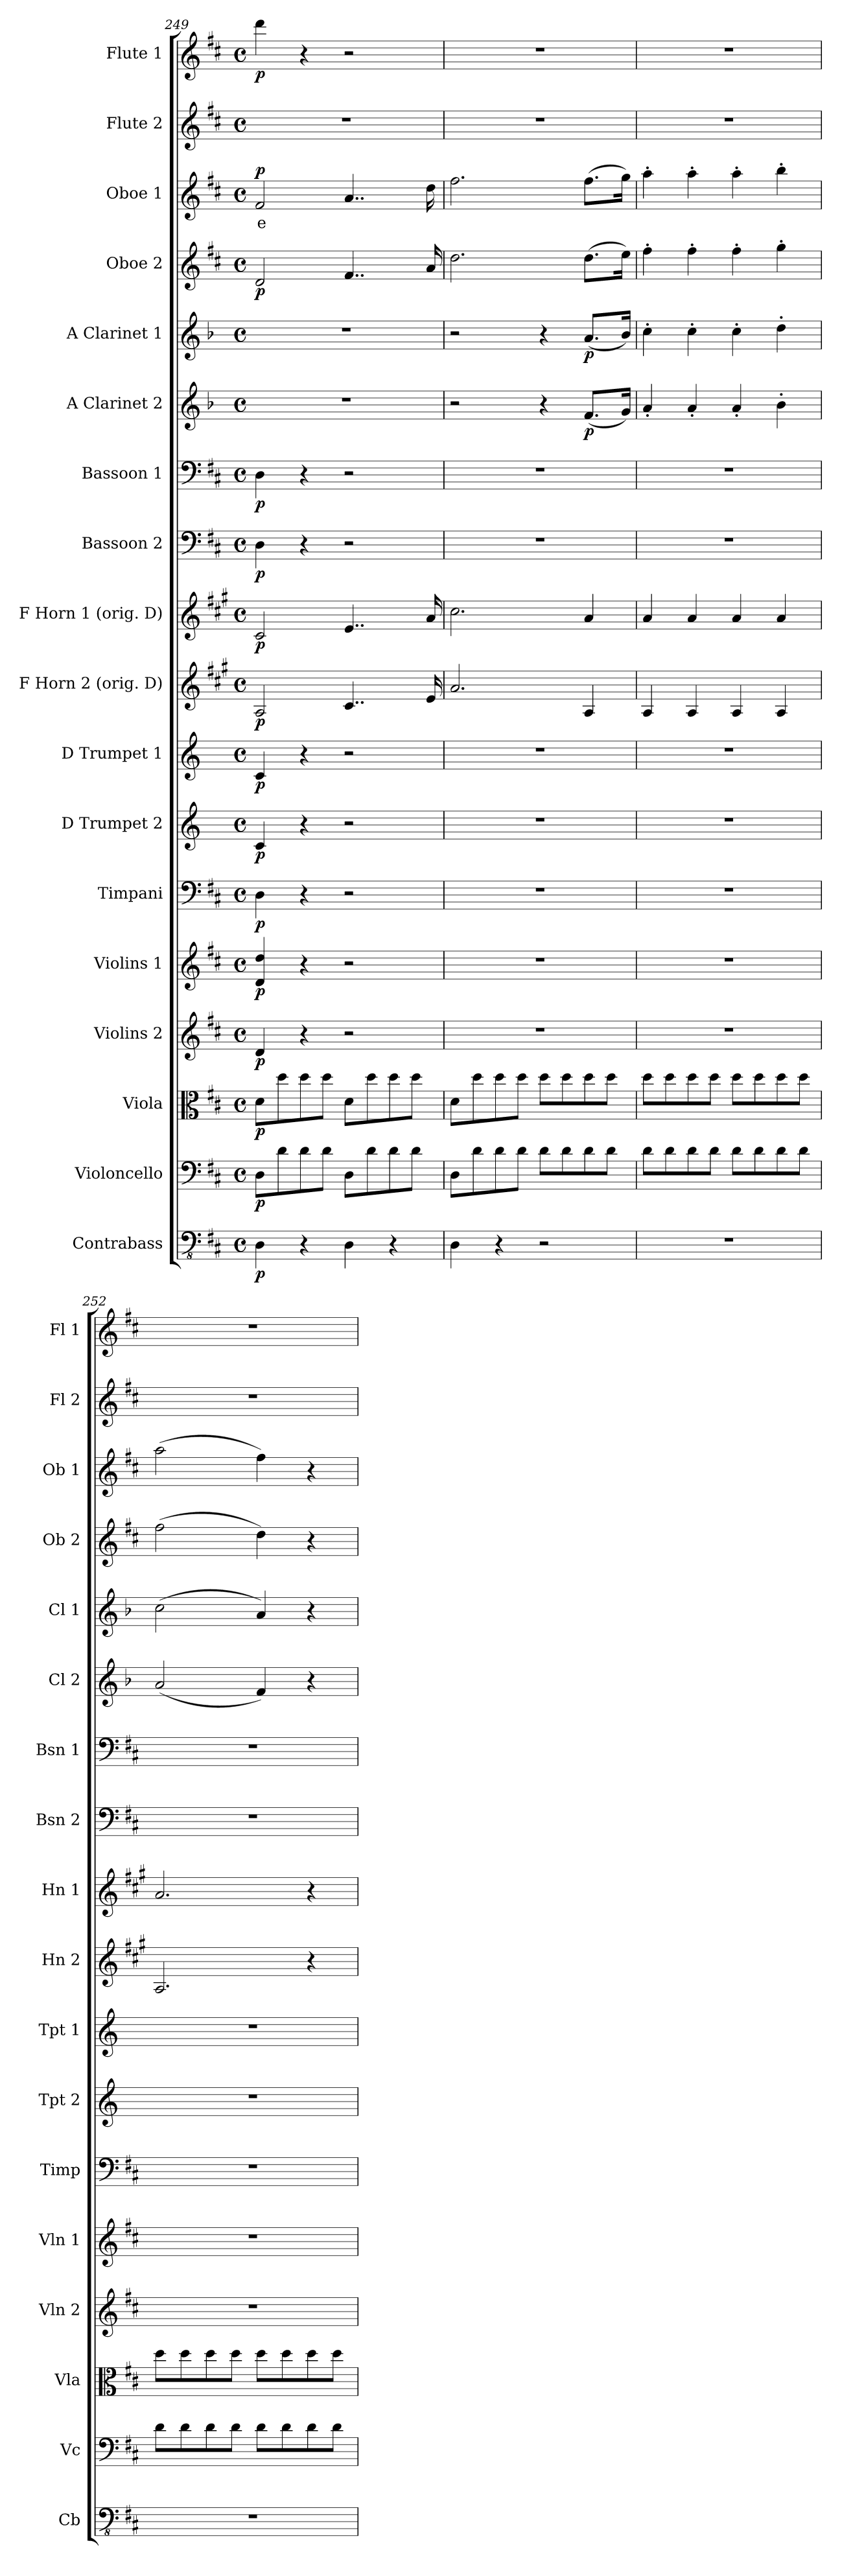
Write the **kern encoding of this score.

**kern	**dynam	**kern	**dynam	**kern	**dynam	**kern	**dynam	**kern	**dynam	**kern	**dynam	**kern	**dynam	**kern	**dynam	**kern	**dynam	**kern	**dynam	**kern	**dynam	**kern	**dynam	**kern	**dynam	**kern	**dynam	**kern	**dynam	**kern	**text	**dynam	**kern	**kern	**dynam
*part18	*part18	*part17	*part17	*part16	*part16	*part15	*part15	*part14	*part14	*part13	*part13	*part12	*part12	*part11	*part11	*part10	*part10	*part9	*part9	*part8	*part8	*part7	*part7	*part6	*part6	*part5	*part5	*part4	*part4	*part3	*part3	*part3	*part2	*part1	*part1
*staff18	*staff18	*staff17	*staff17	*staff16	*staff16	*staff15	*staff15	*staff14	*staff14	*staff13	*staff13	*staff12	*staff12	*staff11	*staff11	*staff10	*staff10	*staff9	*staff9	*staff8	*staff8	*staff7	*staff7	*staff6	*staff6	*staff5	*staff5	*staff4	*staff4	*staff3	*staff3	*staff3	*staff2	*staff1	*staff1
*I"Contrabass	*	*I"Violoncello	*	*I"Viola	*	*I"Violins 2	*	*I"Violins 1	*	*I"Timpani	*	*I"D Trumpet 2	*	*I"D Trumpet 1	*	*I"F Horn 2 (orig.  D)	*	*I"F Horn 1 (orig.  D)	*	*I"Bassoon 2	*	*I"Bassoon 1	*	*I"A Clarinet 2	*	*I"A Clarinet 1	*	*I"Oboe 2	*	*I"Oboe 1	*	*	*I"Flute 2	*I"Flute 1	*
*I'Cb	*	*I'Vc	*	*I'Vla	*	*I'Vln 2	*	*I'Vln 1	*	*I'Timp	*	*I'Tpt 2	*	*I'Tpt 1	*	*I'Hn 2	*	*I'Hn 1	*	*I'Bsn 2	*	*I'Bsn 1	*	*I'Cl 2	*	*I'Cl 1	*	*I'Ob 2	*	*I'Ob 1	*	*	*I'Fl 2	*I'Fl 1	*
*clefFv4	*	*clefF4	*	*clefC3	*	*clefG2	*	*clefG2	*	*clefF4	*	*clefG2	*	*clefG2	*	*clefG2	*	*clefG2	*	*clefF4	*	*clefF4	*	*clefG2	*	*clefG2	*	*clefG2	*	*clefG2	*	*	*clefG2	*clefG2	*
*	*	*	*	*	*	*	*	*	*	*	*	*ITrd-1c-2	*	*ITrd-1c-2	*	*ITrd4c7	*	*ITrd4c7	*	*	*	*	*	*ITrd2c3	*	*ITrd2c3	*	*	*	*	*	*	*	*	*
*k[f#c#]	*	*k[f#c#]	*	*k[f#c#]	*	*k[f#c#]	*	*k[f#c#]	*	*k[f#c#]	*	*k[f#c#]	*	*k[f#c#]	*	*k[f#c#]	*	*k[f#c#]	*	*k[f#c#]	*	*k[f#c#]	*	*k[f#c#]	*	*k[f#c#]	*	*k[f#c#]	*	*k[f#c#]	*	*	*k[f#c#]	*k[f#c#]	*
*M4/4	*	*M4/4	*	*M4/4	*	*M4/4	*	*M4/4	*	*M4/4	*	*M4/4	*	*M4/4	*	*M4/4	*	*M4/4	*	*M4/4	*	*M4/4	*	*M4/4	*	*M4/4	*	*M4/4	*	*M4/4	*	*	*M4/4	*M4/4	*
*met(c)	*	*met(c)	*	*met(c)	*	*met(c)	*	*met(c)	*	*met(c)	*	*met(c)	*	*met(c)	*	*met(c)	*	*met(c)	*	*met(c)	*	*met(c)	*	*met(c)	*	*met(c)	*	*met(c)	*	*met(c)	*	*	*met(c)	*met(c)	*
=249	=249	=249	=249	=249	=249	=249	=249	=249	=249	=249	=249	=249	=249	=249	=249	=249	=249	=249	=249	=249	=249	=249	=249	=249	=249	=249	=249	=249	=249	=249	=249	=249	=249	=249	=249
!	!LO:DY:b	!	!LO:DY:b	!	!LO:DY:b	!	!LO:DY:b	!	!LO:DY:b	!	!LO:DY:b	!	!LO:DY:b	!	!LO:DY:b	!	!LO:DY:b	!	!LO:DY:b	!	!LO:DY:b	!	!LO:DY:b	!	!	!	!	!	!LO:DY:b	!	!LO:LY:b:color=#FF0000	!LO:DY:b	!	!	!LO:DY:b
4DD\	p	8D\L	p	8d\L	p	4d/	p	4d/ 4dd/	p	4D\	p	4d/	p	4d/	p	2D/	p	2F#/	p	4D\	p	4D\	p	1r	.	1r	.	2d/	p	2f#/	e	p	1r	4ddd\	p
.	.	8d\	.	8dd\	.	.	.	.	.	.	.	.	.	.	.	.	.	.	.	.	.	.	.	.	.	.	.	.	.	.	.	.	.	.	.
4r	.	8d\	.	8dd\	.	4r	.	4r	.	4r	.	4r	.	4r	.	.	.	.	.	4r	.	4r	.	.	.	.	.	.	.	.	.	.	.	4r	.
.	.	8d\J	.	8dd\J	.	.	.	.	.	.	.	.	.	.	.	.	.	.	.	.	.	.	.	.	.	.	.	.	.	.	.	.	.	.	.
4DD\	.	8D\L	.	8d\L	.	2r	.	2r	.	2r	.	2r	.	2r	.	4..F#/	.	4..A/	.	2r	.	2r	.	.	.	.	.	4..f#/	.	4..a/	.	.	.	2r	.
.	.	8d\	.	8dd\	.	.	.	.	.	.	.	.	.	.	.	.	.	.	.	.	.	.	.	.	.	.	.	.	.	.	.	.	.	.	.
4r	.	8d\	.	8dd\	.	.	.	.	.	.	.	.	.	.	.	.	.	.	.	.	.	.	.	.	.	.	.	.	.	.	.	.	.	.	.
.	.	8d\J	.	8dd\J	.	.	.	.	.	.	.	.	.	.	.	.	.	.	.	.	.	.	.	.	.	.	.	.	.	.	.	.	.	.	.
.	.	.	.	.	.	.	.	.	.	.	.	.	.	.	.	16A/	.	16d/	.	.	.	.	.	.	.	.	.	16a/	.	16dd\	.	.	.	.	.
=250	=250	=250	=250	=250	=250	=250	=250	=250	=250	=250	=250	=250	=250	=250	=250	=250	=250	=250	=250	=250	=250	=250	=250	=250	=250	=250	=250	=250	=250	=250	=250	=250	=250	=250	=250
4DD\	.	8D\L	.	8d\L	.	1r	.	1r	.	1r	.	1r	.	1r	.	2.d/	.	2.f#\	.	1r	.	1r	.	2r	.	2r	.	2.dd\	.	2.ff#\	.	.	1r	1r	.
.	.	8d\	.	8dd\	.	.	.	.	.	.	.	.	.	.	.	.	.	.	.	.	.	.	.	.	.	.	.	.	.	.	.	.	.	.	.
4r	.	8d\	.	8dd\	.	.	.	.	.	.	.	.	.	.	.	.	.	.	.	.	.	.	.	.	.	.	.	.	.	.	.	.	.	.	.
.	.	8d\J	.	8dd\J	.	.	.	.	.	.	.	.	.	.	.	.	.	.	.	.	.	.	.	.	.	.	.	.	.	.	.	.	.	.	.
2r	.	8d\L	.	8dd\L	.	.	.	.	.	.	.	.	.	.	.	.	.	.	.	.	.	.	.	4r	.	4r	.	.	.	.	.	.	.	.	.
.	.	8d\	.	8dd\	.	.	.	.	.	.	.	.	.	.	.	.	.	.	.	.	.	.	.	.	.	.	.	.	.	.	.	.	.	.	.
!	!	!	!	!	!	!	!	!	!	!	!	!	!	!	!	!	!	!	!	!	!	!	!	!	!LO:DY:b	!	!LO:DY:b	!	!	!	!	!	!	!	!
.	.	8d\	.	8dd\	.	.	.	.	.	.	.	.	.	.	.	4D/	.	4d/	.	.	.	.	.	(<8.d/L	p	(<8.f#/L	p	(>8.dd\L	.	(>8.ff#\L	.	.	.	.	.
.	.	8d\J	.	8dd\J	.	.	.	.	.	.	.	.	.	.	.	.	.	.	.	.	.	.	.	.	.	.	.	.	.	.	.	.	.	.	.
.	.	.	.	.	.	.	.	.	.	.	.	.	.	.	.	.	.	.	.	.	.	.	.	16e/Jk)	.	16g/Jk)	.	16ee\Jk)	.	16gg\Jk)	.	.	.	.	.
=251	=251	=251	=251	=251	=251	=251	=251	=251	=251	=251	=251	=251	=251	=251	=251	=251	=251	=251	=251	=251	=251	=251	=251	=251	=251	=251	=251	=251	=251	=251	=251	=251	=251	=251	=251
1r	.	8d\L	.	8dd\L	.	1r	.	1r	.	1r	.	1r	.	1r	.	4D/	.	4d/	.	1r	.	1r	.	4f#'/	.	4a'\	.	4ff#'\	.	4aa'\	.	.	1r	1r	.
.	.	8d\	.	8dd\	.	.	.	.	.	.	.	.	.	.	.	.	.	.	.	.	.	.	.	.	.	.	.	.	.	.	.	.	.	.	.
.	.	8d\	.	8dd\	.	.	.	.	.	.	.	.	.	.	.	4D/	.	4d/	.	.	.	.	.	4f#'/	.	4a'\	.	4ff#'\	.	4aa'\	.	.	.	.	.
.	.	8d\J	.	8dd\J	.	.	.	.	.	.	.	.	.	.	.	.	.	.	.	.	.	.	.	.	.	.	.	.	.	.	.	.	.	.	.
.	.	8d\L	.	8dd\L	.	.	.	.	.	.	.	.	.	.	.	4D/	.	4d/	.	.	.	.	.	4f#'/	.	4a'\	.	4ff#'\	.	4aa'\	.	.	.	.	.
.	.	8d\	.	8dd\	.	.	.	.	.	.	.	.	.	.	.	.	.	.	.	.	.	.	.	.	.	.	.	.	.	.	.	.	.	.	.
.	.	8d\	.	8dd\	.	.	.	.	.	.	.	.	.	.	.	4D/	.	4d/	.	.	.	.	.	4g'\	.	4b'\	.	4gg'\	.	4bb'\	.	.	.	.	.
.	.	8d\J	.	8dd\J	.	.	.	.	.	.	.	.	.	.	.	.	.	.	.	.	.	.	.	.	.	.	.	.	.	.	.	.	.	.	.
=252	=252	=252	=252	=252	=252	=252	=252	=252	=252	=252	=252	=252	=252	=252	=252	=252	=252	=252	=252	=252	=252	=252	=252	=252	=252	=252	=252	=252	=252	=252	=252	=252	=252	=252	=252
1r	.	8d\L	.	8dd\L	.	1r	.	1r	.	1r	.	1r	.	1r	.	2.D/	.	2.d/	.	1r	.	1r	.	(<2f#/	.	(>2a\	.	(>2ff#\	.	(>2aa\	.	.	1r	1r	.
.	.	8d\	.	8dd\	.	.	.	.	.	.	.	.	.	.	.	.	.	.	.	.	.	.	.	.	.	.	.	.	.	.	.	.	.	.	.
.	.	8d\	.	8dd\	.	.	.	.	.	.	.	.	.	.	.	.	.	.	.	.	.	.	.	.	.	.	.	.	.	.	.	.	.	.	.
.	.	8d\J	.	8dd\J	.	.	.	.	.	.	.	.	.	.	.	.	.	.	.	.	.	.	.	.	.	.	.	.	.	.	.	.	.	.	.
.	.	8d\L	.	8dd\L	.	.	.	.	.	.	.	.	.	.	.	.	.	.	.	.	.	.	.	4d/)	.	4f#/)	.	4dd\)	.	4ff#\)	.	.	.	.	.
.	.	8d\	.	8dd\	.	.	.	.	.	.	.	.	.	.	.	.	.	.	.	.	.	.	.	.	.	.	.	.	.	.	.	.	.	.	.
.	.	8d\	.	8dd\	.	.	.	.	.	.	.	.	.	.	.	4r	.	4r	.	.	.	.	.	4r	.	4r	.	4r	.	4r	.	.	.	.	.
.	.	8d\J	.	8dd\J	.	.	.	.	.	.	.	.	.	.	.	.	.	.	.	.	.	.	.	.	.	.	.	.	.	.	.	.	.	.	.
=	=	=	=	=	=	=	=	=	=	=	=	=	=	=	=	=	=	=	=	=	=	=	=	=	=	=	=	=	=	=	=	=	=	=	=
*-	*-	*-	*-	*-	*-	*-	*-	*-	*-	*-	*-	*-	*-	*-	*-	*-	*-	*-	*-	*-	*-	*-	*-	*-	*-	*-	*-	*-	*-	*-	*-	*-	*-	*-	*-
